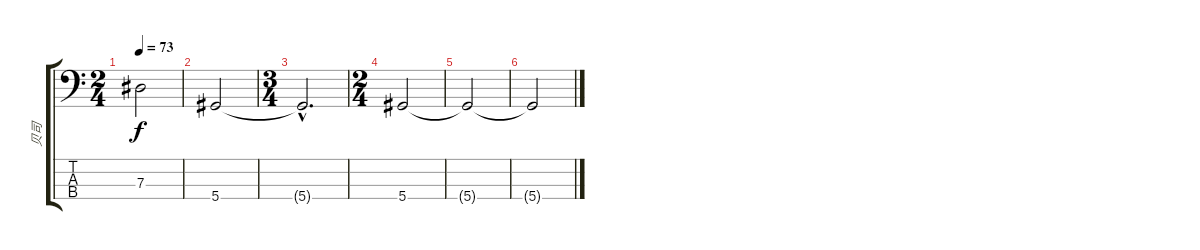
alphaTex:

\track ("贝司" "贝司") {instrument electricbassfinger}
\staff {score tabs}
\tuning (Gb2 Db2 Ab1 Eb1) {hide}
\ts (2 4)
\tempo 73
\clef f4
\ks c
7.3{t}.2{dy f} |
5.4.2 |
\ts (3 4)
5.4{hac t}.2{d} |
\ts (2 4)
5.4.2{volume 2} |
5.4{t}.2 |
5.4{t}.2
